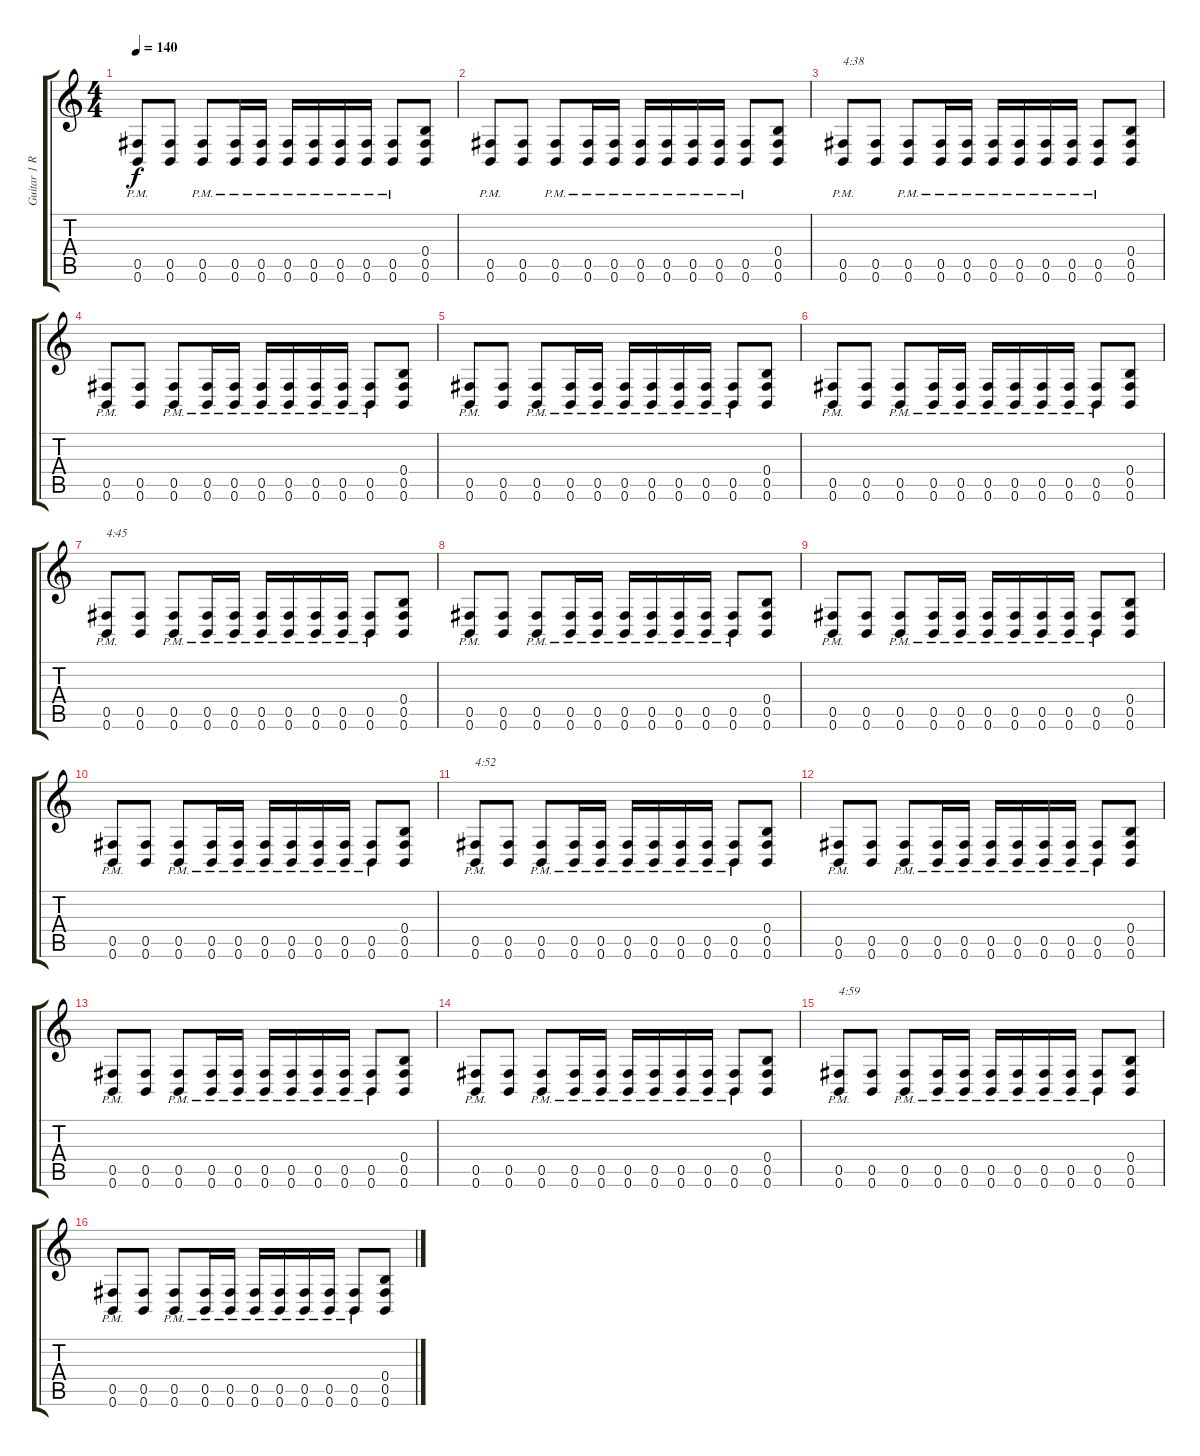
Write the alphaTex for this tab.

\track ("Guitar 1 Rhythm" "Guitar 1 R") {instrument overdrivenguitar}
\staff {score tabs}
\tuning (E4 B3 E3 B2 Gb2 B1) {hide}
\ts (4 4)
\tempo 140
\clef g2
\ks c
(0.5 0.6{pm}).8{dy f} (0.5 0.6).8 (0.5 0.6{pm}).8 (0.5 0.6{pm}).16 (0.5 0.6{pm}).16 (0.5 0.6{pm}).16 (0.5 0.6{pm}).16 (0.5 0.6{pm}).16 (0.5 0.6{pm}).16 (0.5 0.6{pm}).8 (0.4 0.5 0.6).8 |
(0.5 0.6{pm}).8 (0.5 0.6).8 (0.5 0.6{pm}).8 (0.5 0.6{pm}).16 (0.5 0.6{pm}).16 (0.5 0.6{pm}).16 (0.5 0.6{pm}).16 (0.5 0.6{pm}).16 (0.5 0.6{pm}).16 (0.5 0.6{pm}).8 (0.4 0.5 0.6).8 |
(0.5 0.6{pm}).8{txt "4:38"} (0.5 0.6).8 (0.5 0.6{pm}).8 (0.5 0.6{pm}).16 (0.5 0.6{pm}).16 (0.5 0.6{pm}).16 (0.5 0.6{pm}).16 (0.5 0.6{pm}).16 (0.5 0.6{pm}).16 (0.5 0.6{pm}).8 (0.4 0.5 0.6).8 |
(0.5 0.6{pm}).8 (0.5 0.6).8 (0.5 0.6{pm}).8 (0.5 0.6{pm}).16 (0.5 0.6{pm}).16 (0.5 0.6{pm}).16 (0.5 0.6{pm}).16 (0.5 0.6{pm}).16 (0.5 0.6{pm}).16 (0.5 0.6{pm}).8 (0.4 0.5 0.6).8 |
(0.5 0.6{pm}).8 (0.5 0.6).8 (0.5 0.6{pm}).8 (0.5 0.6{pm}).16 (0.5 0.6{pm}).16 (0.5 0.6{pm}).16 (0.5 0.6{pm}).16 (0.5 0.6{pm}).16 (0.5 0.6{pm}).16 (0.5 0.6{pm}).8 (0.4 0.5 0.6).8 |
(0.5 0.6{pm}).8 (0.5 0.6).8 (0.5 0.6{pm}).8 (0.5 0.6{pm}).16 (0.5 0.6{pm}).16 (0.5 0.6{pm}).16 (0.5 0.6{pm}).16 (0.5 0.6{pm}).16 (0.5 0.6{pm}).16 (0.5 0.6{pm}).8 (0.4 0.5 0.6).8 |
(0.5 0.6{pm}).8{txt "4:45"} (0.5 0.6).8 (0.5 0.6{pm}).8 (0.5 0.6{pm}).16 (0.5 0.6{pm}).16 (0.5 0.6{pm}).16 (0.5 0.6{pm}).16 (0.5 0.6{pm}).16 (0.5 0.6{pm}).16 (0.5 0.6{pm}).8 (0.4 0.5 0.6).8 |
(0.5 0.6{pm}).8 (0.5 0.6).8 (0.5 0.6{pm}).8 (0.5 0.6{pm}).16 (0.5 0.6{pm}).16 (0.5 0.6{pm}).16 (0.5 0.6{pm}).16 (0.5 0.6{pm}).16 (0.5 0.6{pm}).16 (0.5 0.6{pm}).8 (0.4 0.5 0.6).8 |
(0.5 0.6{pm}).8 (0.5 0.6).8 (0.5 0.6{pm}).8 (0.5 0.6{pm}).16 (0.5 0.6{pm}).16 (0.5 0.6{pm}).16 (0.5 0.6{pm}).16 (0.5 0.6{pm}).16 (0.5 0.6{pm}).16 (0.5 0.6{pm}).8 (0.4 0.5 0.6).8 |
(0.5 0.6{pm}).8 (0.5 0.6).8 (0.5 0.6{pm}).8 (0.5 0.6{pm}).16 (0.5 0.6{pm}).16 (0.5 0.6{pm}).16 (0.5 0.6{pm}).16 (0.5 0.6{pm}).16 (0.5 0.6{pm}).16 (0.5 0.6{pm}).8 (0.4 0.5 0.6).8 |
(0.5 0.6{pm}).8{txt "4:52"} (0.5 0.6).8 (0.5 0.6{pm}).8 (0.5 0.6{pm}).16 (0.5 0.6{pm}).16 (0.5 0.6{pm}).16 (0.5 0.6{pm}).16 (0.5 0.6{pm}).16 (0.5 0.6{pm}).16 (0.5 0.6{pm}).8 (0.4 0.5 0.6).8 |
(0.5 0.6{pm}).8 (0.5 0.6).8 (0.5 0.6{pm}).8 (0.5 0.6{pm}).16 (0.5 0.6{pm}).16 (0.5 0.6{pm}).16 (0.5 0.6{pm}).16 (0.5 0.6{pm}).16 (0.5 0.6{pm}).16 (0.5 0.6{pm}).8 (0.4 0.5 0.6).8 |
(0.5 0.6{pm}).8 (0.5 0.6).8 (0.5 0.6{pm}).8 (0.5 0.6{pm}).16 (0.5 0.6{pm}).16 (0.5 0.6{pm}).16 (0.5 0.6{pm}).16 (0.5 0.6{pm}).16 (0.5 0.6{pm}).16 (0.5 0.6{pm}).8 (0.4 0.5 0.6).8 |
(0.5 0.6{pm}).8 (0.5 0.6).8 (0.5 0.6{pm}).8 (0.5 0.6{pm}).16 (0.5 0.6{pm}).16 (0.5 0.6{pm}).16 (0.5 0.6{pm}).16 (0.5 0.6{pm}).16 (0.5 0.6{pm}).16 (0.5 0.6{pm}).8 (0.4 0.5 0.6).8 |
(0.5 0.6{pm}).8{txt "4:59"} (0.5 0.6).8 (0.5 0.6{pm}).8 (0.5 0.6{pm}).16 (0.5 0.6{pm}).16 (0.5 0.6{pm}).16 (0.5 0.6{pm}).16 (0.5 0.6{pm}).16 (0.5 0.6{pm}).16 (0.5 0.6{pm}).8 (0.4 0.5 0.6).8 |
(0.5 0.6{pm}).8 (0.5 0.6).8 (0.5 0.6{pm}).8 (0.5 0.6{pm}).16 (0.5 0.6{pm}).16 (0.5 0.6{pm}).16 (0.5 0.6{pm}).16 (0.5 0.6{pm}).16 (0.5 0.6{pm}).16 (0.5 0.6{pm}).8 (0.4 0.5 0.6).8
